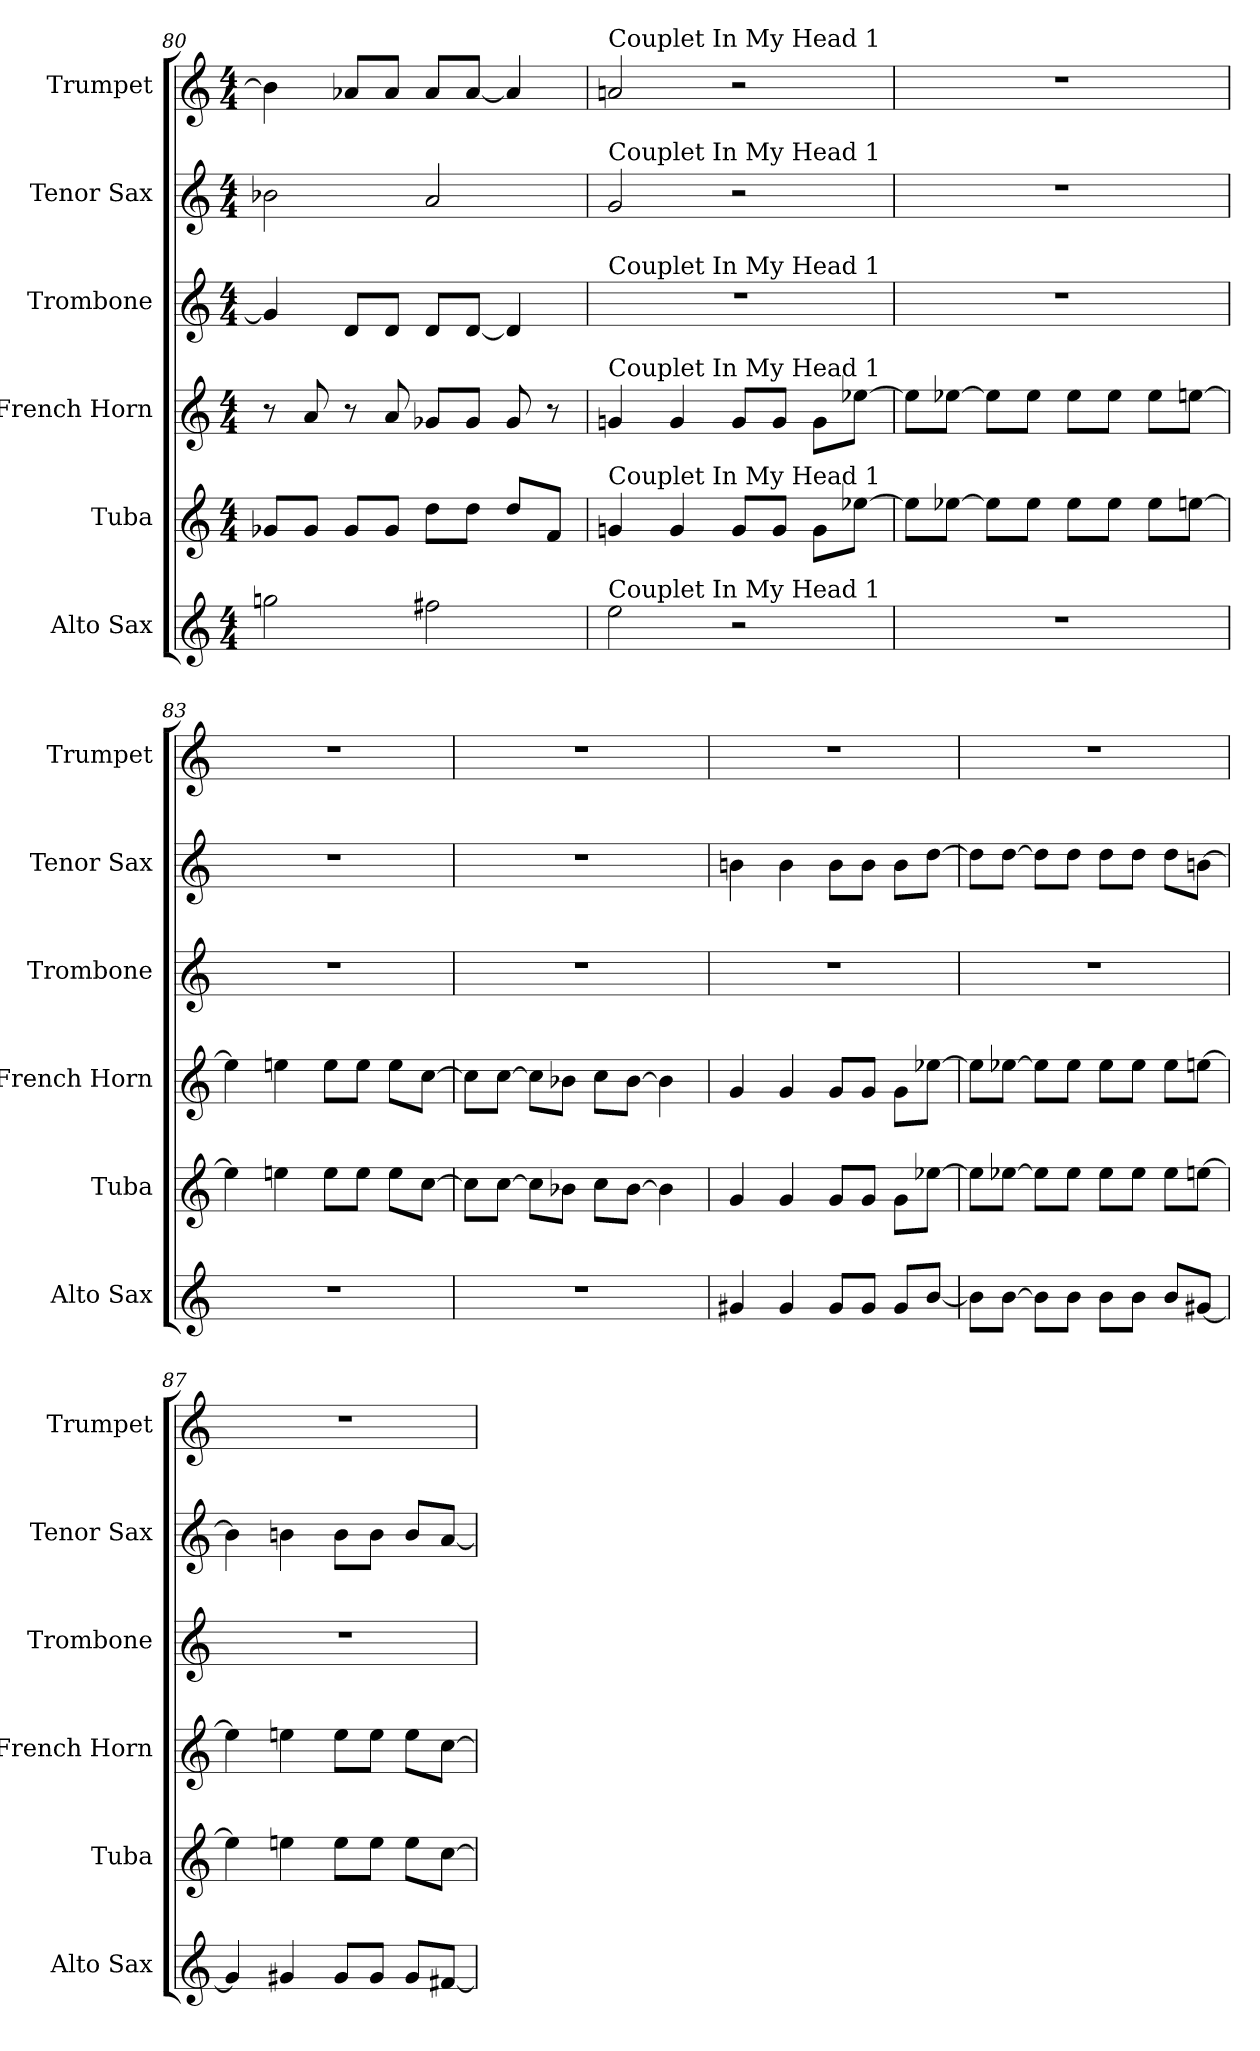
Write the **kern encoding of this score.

**kern	**kern	**kern	**kern	**kern	**kern
*part6	*part5	*part4	*part3	*part2	*part1
*staff6	*staff5	*staff4	*staff3	*staff2	*staff1
*I"Alto Sax	*I"Tuba	*I"French Horn	*I"Trombone	*I"Tenor Sax	*I"Trumpet
*I'Alto Sax	*I'Tuba	*I'French Horn	*I'Trombone	*I'Tenor Sax	*I'Trumpet
*clefG2	*clefG2	*clefG2	*clefG2	*clefG2	*clefG2
*ITrd5c9	*ITrd15c26	*ITrd8c14	*ITrd8c14	*ITrd8c14	*ITrd1c2
*M4/4	*M4/4	*M4/4	*M4/4	*M4/4	*M4/4
=80	=80	=80	=80	=80	=80
2b-	8GG-XL	8r	4G-]	2B-	4a]
.	8GG-J	8A	.	.	.
.	8GG-L	8r	8DL	.	8g-XL
.	8GG-J	8A	8DJ	.	8g-J
2an	8DL	8G-XL	8DL	2A	8g-L
.	8DJ	8G-J	[8DJ	.	[8g-J
.	8DL	8G-	4D]	.	4g-]
.	8FFJ	8r	.	.	.
=81	=81	=81	=81	=81	=81
!	!	!	!	!	!LO:TX:a:t=Couplet In My Head 1
!	!	!	!	!LO:TX:a:t=Couplet In My Head 1	!
!	!	!	!LO:TX:a:t=Couplet In My Head 1	!	!
!	!	!LO:TX:a:t=Couplet In My Head 1	!	!	!
!	!LO:TX:a:t=Couplet In My Head 1	!	!	!	!
!LO:TX:a:t=Couplet In My Head 1	!	!	!	!	!
2g	4GGn	4Gn	1r	2G	2gn
.	4GG	4G	.	.	.
2r	8GGL	8GL	.	2r	2r
.	8GGJ	8GJ	.	.	.
.	8GGL	8GL	.	.	.
.	[8E-J	[8e-J	.	.	.
=82	=82	=82	=82	=82	=82
1r	8E-L]	8e-L]	1r	1r	1r
.	[8E-J	[8e-J	.	.	.
.	8E-L]	8e-L]	.	.	.
.	8E-J	8e-J	.	.	.
.	8E-L	8e-L	.	.	.
.	8E-J	8e-J	.	.	.
.	8E-L	8e-L	.	.	.
.	[8EnJ	[8enJ	.	.	.
=83	=83	=83	=83	=83	=83
1r	4E]	4e]	1r	1r	1r
.	4En	4en	.	.	.
.	8EL	8eL	.	.	.
.	8EJ	8eJ	.	.	.
.	8EL	8eL	.	.	.
.	[8CJ	[8cJ	.	.	.
=84	=84	=84	=84	=84	=84
1r	8CL]	8cL]	1r	1r	1r
.	[8CJ	[8cJ	.	.	.
.	8CL]	8cL]	.	.	.
.	8BB-J	8B-J	.	.	.
.	8CL	8cL	.	.	.
.	[8BB-J	[8B-J	.	.	.
.	4BB-]	4B-]	.	.	.
=85	=85	=85	=85	=85	=85
4Bn	4GG	4G	1r	4Bn	1r
4B	4GG	4G	.	4B	.
8BL	8GGL	8GL	.	8BL	.
8BJ	8GGJ	8GJ	.	8BJ	.
8BL	8GGL	8GL	.	8BL	.
[8dJ	[8E-J	[8e-J	.	[8dJ	.
=86	=86	=86	=86	=86	=86
8dL]	8E-L]	8e-L]	1r	8dL]	1r
[8dJ	[8E-J	[8e-J	.	[8dJ	.
8dL]	8E-L]	8e-L]	.	8dL]	.
8dJ	8E-J	8e-J	.	8dJ	.
8dL	8E-L	8e-L	.	8dL	.
8dJ	8E-J	8e-J	.	8dJ	.
8dL	8E-L	8e-L	.	8dL	.
[8BnJ	[8EnJ	[8enJ	.	[8BnJ	.
=87	=87	=87	=87	=87	=87
4B]	4E]	4e]	1r	4B]	1r
4Bn	4En	4en	.	4Bn	.
8BL	8EL	8eL	.	8BL	.
8BJ	8EJ	8eJ	.	8BJ	.
8BL	8EL	8eL	.	8BL	.
[8AnJ	[8CJ	[8cJ	.	[8AJ	.
=	=	=	=	=	=
*-	*-	*-	*-	*-	*-
